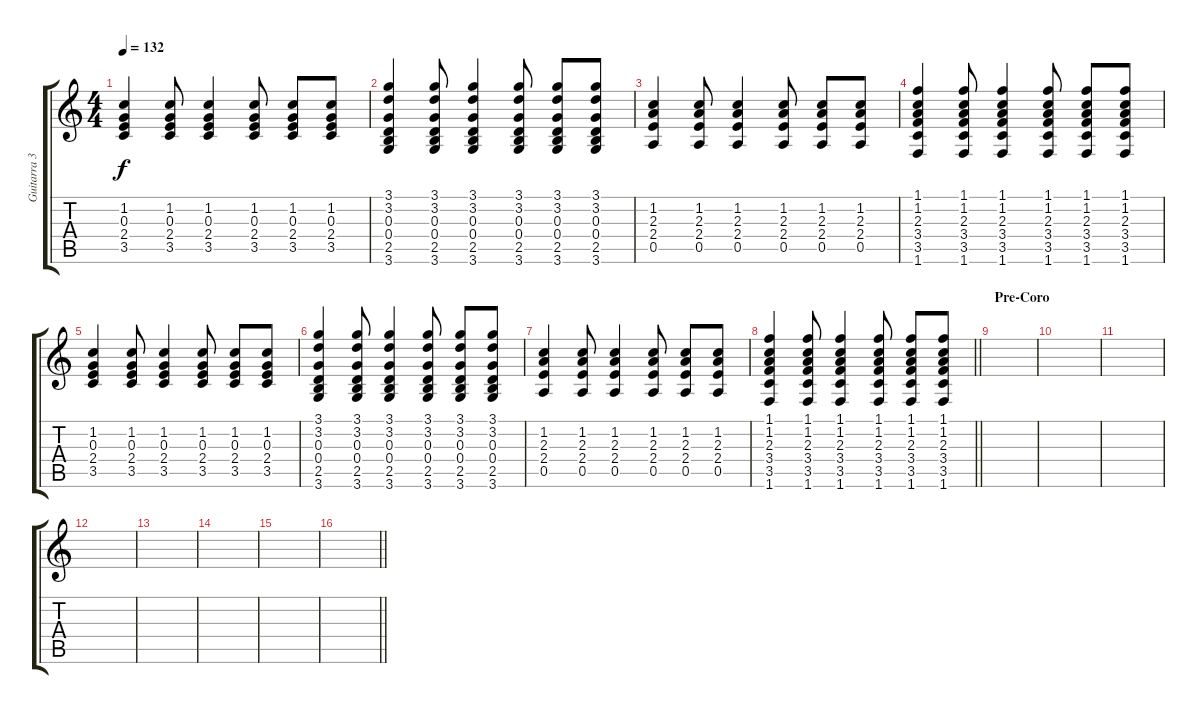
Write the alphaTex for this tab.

\track ("Guitarra 3" "Guitarra 3") {instrument acousticguitarnylon}
\staff {score tabs}
\tuning (E4 B3 G3 D3 A2 E2) {hide}
\ts (4 4)
\tempo 132
\clef g2
\ks c
(1.2 0.3 2.4 3.5).4{dy f} (1.2 0.3 2.4 3.5).8 (1.2 0.3 2.4 3.5).4 (1.2 0.3 2.4 3.5).8 (1.2 0.3 2.4 3.5).8 (1.2 0.3 2.4 3.5).8 |
(3.1 3.2 0.3 0.4 2.5 3.6).4 (3.1 3.2 0.3 0.4 2.5 3.6).8 (3.1 3.2 0.3 0.4 2.5 3.6).4 (3.1 3.2 0.3 0.4 2.5 3.6).8 (3.1 3.2 0.3 0.4 2.5 3.6).8 (3.1 3.2 0.3 0.4 2.5 3.6).8 |
(1.2 2.3 2.4 0.5).4 (1.2 2.3 2.4 0.5).8 (1.2 2.3 2.4 0.5).4 (1.2 2.3 2.4 0.5).8 (1.2 2.3 2.4 0.5).8 (1.2 2.3 2.4 0.5).8 |
(1.1 1.2 2.3 3.4 3.5 1.6).4 (1.1 1.2 2.3 3.4 3.5 1.6).8 (1.1 1.2 2.3 3.4 3.5 1.6).4 (1.1 1.2 2.3 3.4 3.5 1.6).8 (1.1 1.2 2.3 3.4 3.5 1.6).8 (1.1 1.2 2.3 3.4 3.5 1.6).8 |
(1.2 0.3 2.4 3.5).4 (1.2 0.3 2.4 3.5).8 (1.2 0.3 2.4 3.5).4 (1.2 0.3 2.4 3.5).8 (1.2 0.3 2.4 3.5).8 (1.2 0.3 2.4 3.5).8 |
(3.1 3.2 0.3 0.4 2.5 3.6).4 (3.1 3.2 0.3 0.4 2.5 3.6).8 (3.1 3.2 0.3 0.4 2.5 3.6).4 (3.1 3.2 0.3 0.4 2.5 3.6).8 (3.1 3.2 0.3 0.4 2.5 3.6).8 (3.1 3.2 0.3 0.4 2.5 3.6).8 |
(1.2 2.3 2.4 0.5).4 (1.2 2.3 2.4 0.5).8 (1.2 2.3 2.4 0.5).4 (1.2 2.3 2.4 0.5).8 (1.2 2.3 2.4 0.5).8 (1.2 2.3 2.4 0.5).8 |
\barLineRight lightlight
(1.1 1.2 2.3 3.4 3.5 1.6).4 (1.1 1.2 2.3 3.4 3.5 1.6).8 (1.1 1.2 2.3 3.4 3.5 1.6).4 (1.1 1.2 2.3 3.4 3.5 1.6).8 (1.1 1.2 2.3 3.4 3.5 1.6).8 (1.1 1.2 2.3 3.4 3.5 1.6).8 |
\section ("" "Pre-Coro")
|
|
|
|
|
|
|
\barLineRight lightlight
